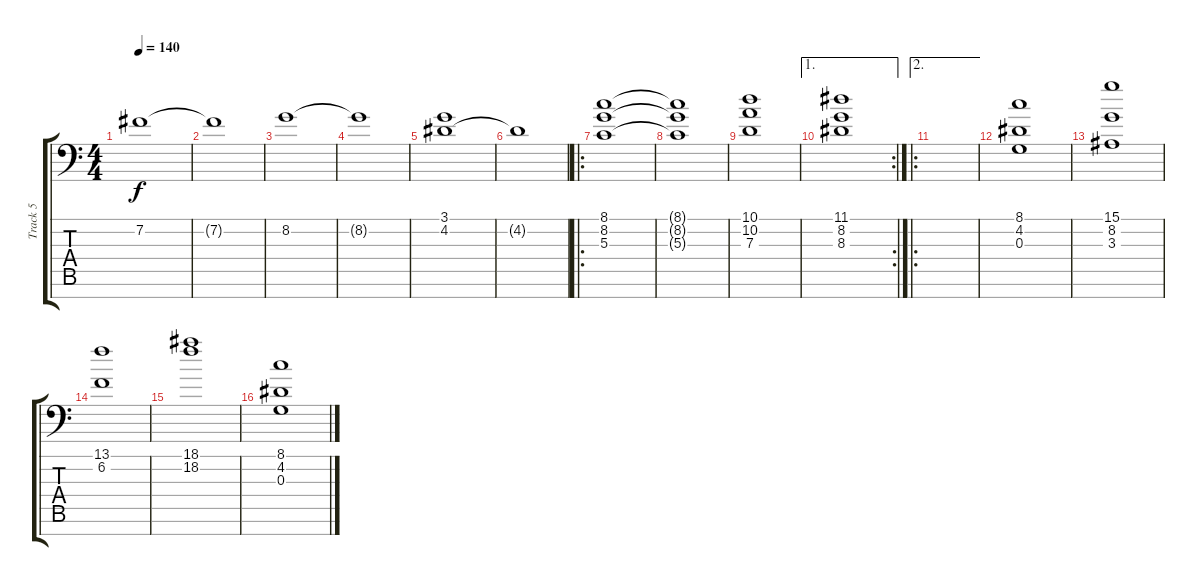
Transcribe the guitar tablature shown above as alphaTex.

\track ("Track 5" "Track 5") {instrument stringensemble1}
\staff {score tabs}
\tuning (E4 B3 G3 D3 A2 E2 C-1) {hide}
\ts (4 4)
\tempo 140
\clef f4
\ks c
7.2.1{dy f} |
7.2{t}.1 |
8.2.1 |
8.2{t}.1 |
(3.1 4.2).1 |
4.2{t}.1 |
\ro
(8.1 8.2 5.3).1 |
(8.1{t} 8.2{t} 5.3{t}).1 |
(10.1 10.2 7.3).1 |
\ae 1
\rc 2
(11.1 8.2 8.3).1 |
\ae 2
\ro
|
(8.1 4.2 0.3).1 |
(15.1 8.2 3.3).1 |
(13.1 6.2).1 |
(18.1 18.2).1 |
(8.1 4.2 0.3).1
